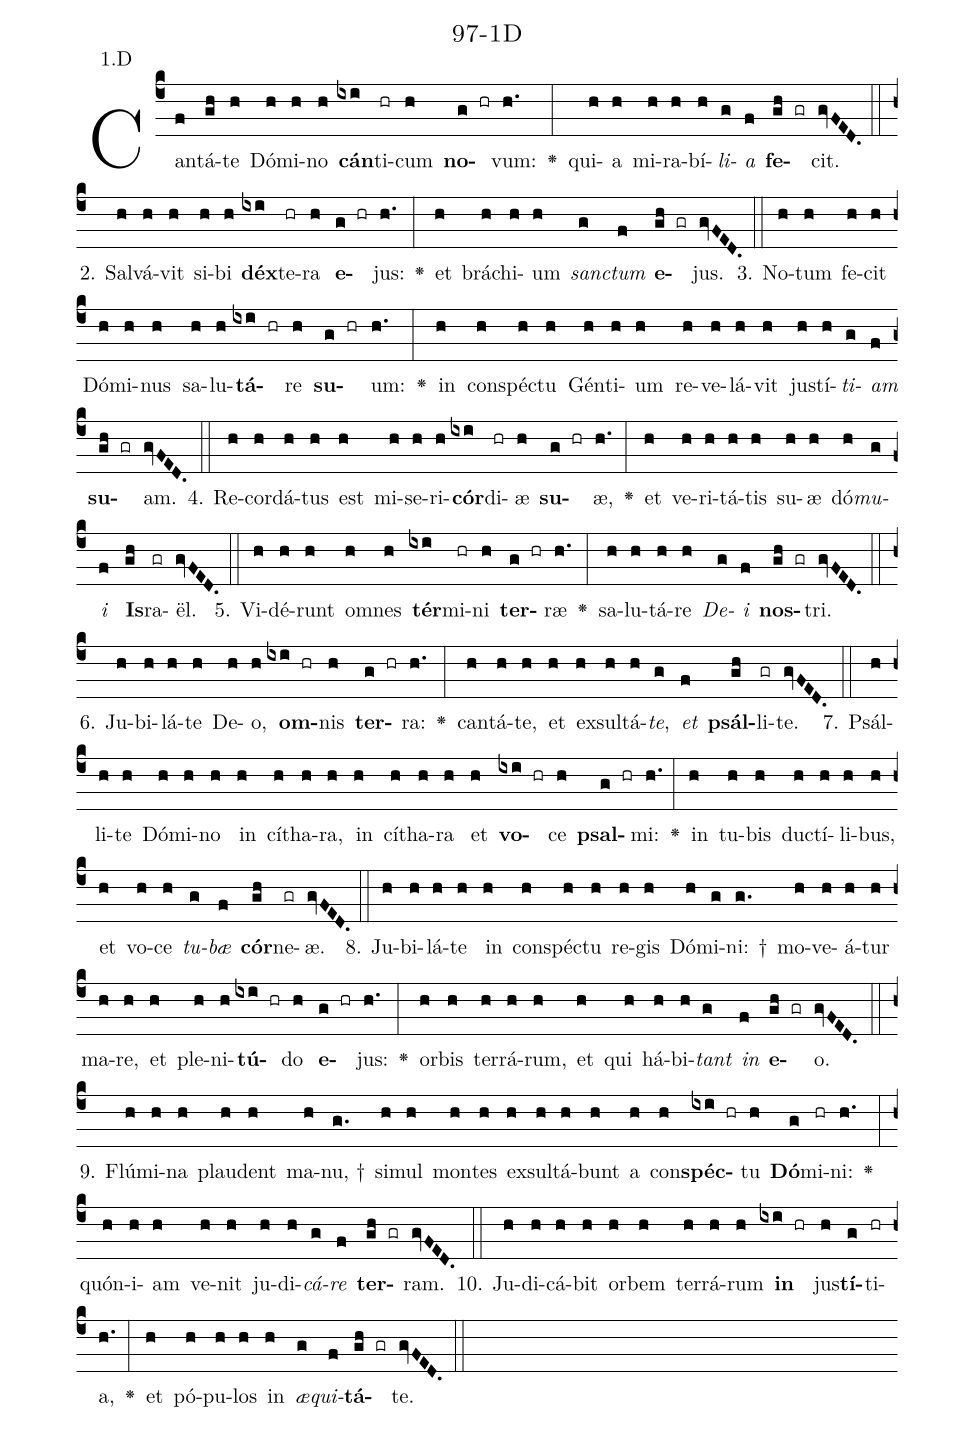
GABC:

name: 97-1D;
annotation: 1.D;
%%
(c4)Can(f)tá(gh)te(h) Dó(h)mi(h)no(h) <b>cán</b>(ixi)ti(hr)cum(h) <b>no</b>(g hr)vum:(h.) <v>\greheightstar</v>(:) qui(h)a(h) mi(h)ra(h)bí(h)<i>li</i>(g)<i>a</i>(f) <b>fe</b>(gh gr)cit.(gvFED.) (::)
2. Sal(h)vá(h)vit(h) si(h)bi(h) <b>déx</b>(ixi)te(hr)ra(h) <b>e</b>(g hr)jus:(h.) <v>\greheightstar</v>(:) et(h) brá(h)chi(h)um(h) <i>sanc</i>(g)<i>tum</i>(f) <b>e</b>(gh gr)jus.(gvFED.) (::)
3. No(h)tum(h) fe(h)cit(h) Dó(h)mi(h)nus(h) sa(h)lu(h)<b>tá</b>(ixi hr)re(h) <b>su</b>(g hr)um:(h.) <v>\greheightstar</v>(:) in(h) con(h)spéc(h)tu(h) Gén(h)ti(h)um(h) re(h)ve(h)lá(h)vit(h) jus(h)tí(h)<i>ti</i>(g)<i>am</i>(f) <b>su</b>(gh gr)am.(gvFED.) (::)
4. Re(h)cor(h)dá(h)tus(h) est(h) mi(h)se(h)ri(h)<b>cór</b>(ixi)di(hr)æ(h) <b>su</b>(g hr)æ,(h.) <v>\greheightstar</v>(:) et(h) ve(h)ri(h)tá(h)tis(h) su(h)æ(h) dó(h)<i>mu</i>(g)<i>i</i>(f) <b>Is</b>(gh)ra(gr)ël.(gvFED.) (::)
5. Vi(h)dé(h)runt(h) om(h)nes(h) <b>tér</b>(ixi)mi(hr)ni(h) <b>ter</b>(g hr)ræ(h.) <v>\greheightstar</v>(:) sa(h)lu(h)tá(h)re(h) <i>De</i>(g)<i>i</i>(f) <b>nos</b>(gh gr)tri.(gvFED.) (::)
6. Ju(h)bi(h)lá(h)te(h) De(h)o,(h) <b>om</b>(ixi hr)nis(h) <b>ter</b>(g hr)ra:(h.) <v>\greheightstar</v>(:) can(h)tá(h)te,(h) et(h) ex(h)sul(h)tá(h)<i>te</i>,(g) <i>et</i>(f) <b>psál</b>(gh)li(gr)te.(gvFED.) (::)
7. Psál(h)li(h)te(h) Dó(h)mi(h)no(h) in(h) cí(h)tha(h)ra,(h) in(h) cí(h)tha(h)ra(h) et(h) <b>vo</b>(ixi hr)ce(h) <b>psal</b>(g hr)mi:(h.) <v>\greheightstar</v>(:) in(h) tu(h)bis(h) duc(h)tí(h)li(h)bus,(h) et(h) vo(h)ce(h) <i>tu</i>(g)<i>bæ</i>(f) <b>cór</b>(gh)ne(gr)æ.(gvFED.) (::)
8. Ju(h)bi(h)lá(h)te(h) in(h) con(h)spéc(h)tu(h) re(h)gis(h) Dó(h)mi(g)ni: †(g.) mo(h)ve(h)á(h)tur(h) ma(h)re,(h) et(h) ple(h)ni(h)<b>tú</b>(ixi hr)do(h) <b>e</b>(g hr)jus:(h.) <v>\greheightstar</v>(:) or(h)bis(h) ter(h)rá(h)rum,(h) et(h) qui(h) há(h)bi(h)<i>tant</i>(g) <i>in</i>(f) <b>e</b>(gh gr)o.(gvFED.) (::)
9. Flú(h)mi(h)na(h) plau(h)dent(h) ma(h)nu, †(g.) si(h)mul(h) mon(h)tes(h) ex(h)sul(h)tá(h)bunt(h) a(h) con(h)<b>spéc</b>(ixi hr)tu(h) <b>Dó</b>(g)mi(hr)ni:(h.) <v>\greheightstar</v>(:) quón(h)i(h)am(h) ve(h)nit(h) ju(h)di(h)<i>cá</i>(g)<i>re</i>(f) <b>ter</b>(gh gr)ram.(gvFED.) (::)
10. Ju(h)di(h)cá(h)bit(h) or(h)bem(h) ter(h)rá(h)rum(h) <b>in</b>(ixi hr) jus(h)<b>tí</b>(g)ti(hr)a,(h.) <v>\greheightstar</v>(:) et(h) pó(h)pu(h)los(h) in(h) <i>æ</i>(g)<i>qui</i>(f)<b>tá</b>(gh gr)te.(gvFED.) (::)
